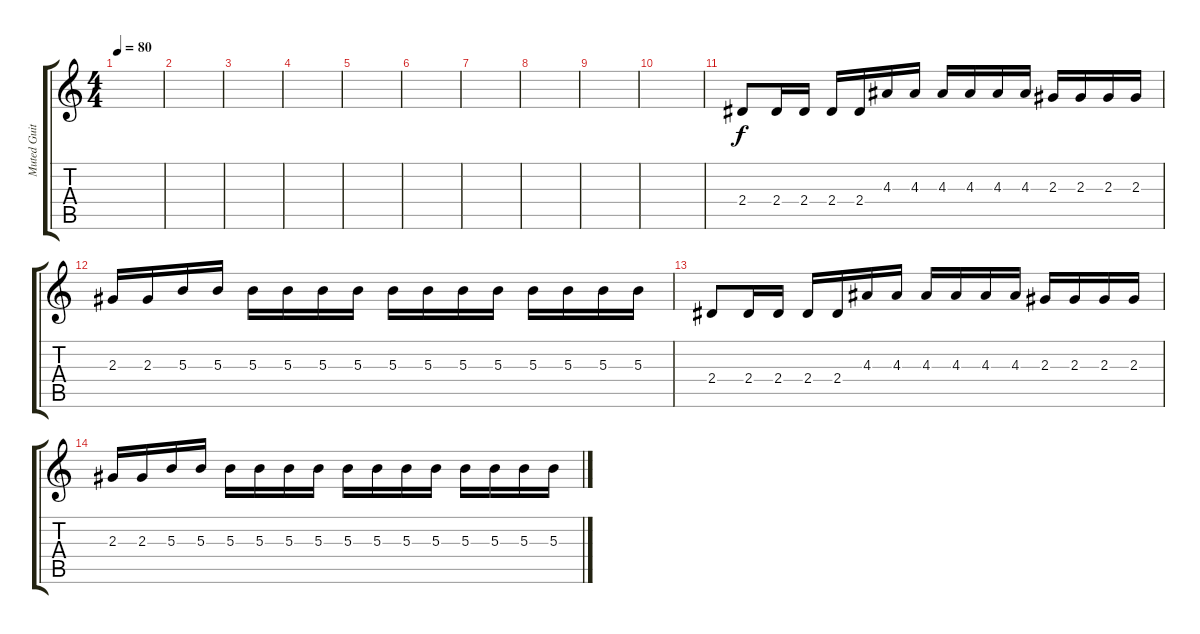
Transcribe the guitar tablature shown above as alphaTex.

\track ("Muted Guitar" "Muted Guit") {instrument electricguitarmuted}
\staff {score tabs}
\tuning (Eb4 Bb3 Gb3 Db3 Ab2 Eb2) {hide}
\ts (4 4)
\tempo 80
\clef g2
\ks c
|
|
|
|
|
|
|
|
|
|
2.4.8 2.4.16 2.4.16 2.4.16 2.4.16 4.3.16 4.3.16 4.3.16 4.3.16 4.3.16 4.3.16 2.3.16 2.3.16 2.3.16 2.3.16 |
2.3.16 2.3.16 5.3.16 5.3.16 5.3.16 5.3.16 5.3.16 5.3.16 5.3.16 5.3.16 5.3.16 5.3.16 5.3.16 5.3.16 5.3.16 5.3.16 |
2.4.8 2.4.16 2.4.16 2.4.16 2.4.16 4.3.16 4.3.16 4.3.16 4.3.16 4.3.16 4.3.16 2.3.16 2.3.16 2.3.16 2.3.16 |
2.3.16 2.3.16 5.3.16 5.3.16 5.3.16 5.3.16 5.3.16 5.3.16 5.3.16 5.3.16 5.3.16 5.3.16 5.3.16 5.3.16 5.3.16 5.3.16
